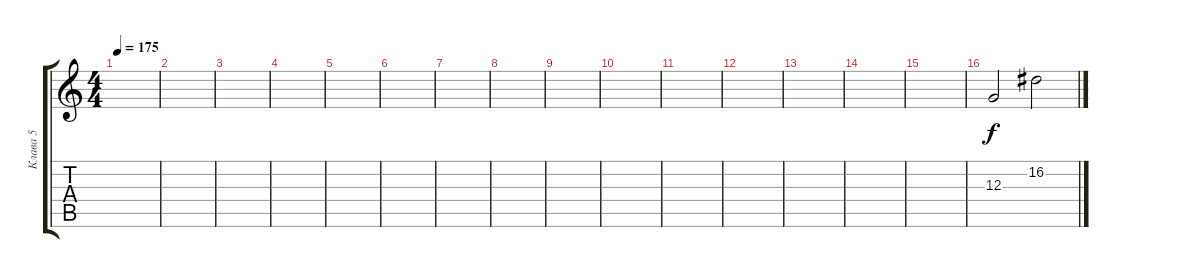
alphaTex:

\track ("Клава 5" "Клава 5") {instrument pad3polysynth}
\staff {score tabs}
\tuning (E4 B3 G3 D3 A2 E2) {hide}
\ts (4 4)
\tempo 175
\clef g2
\ks c
|
|
|
|
|
|
|
|
|
|
|
|
|
|
|
12.3.2 16.2.2
